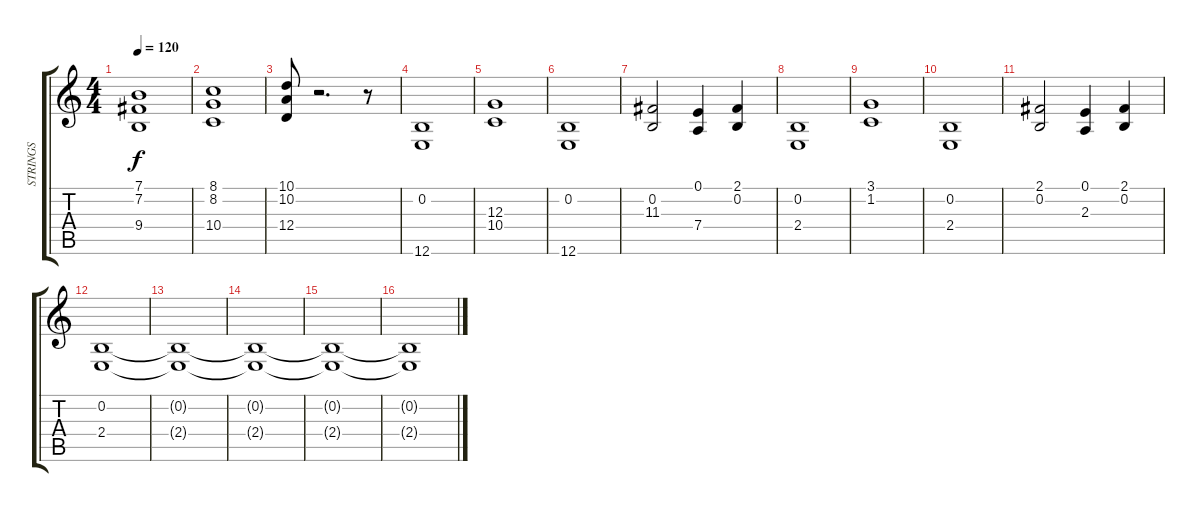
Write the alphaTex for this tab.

\track (" STRINGS " " STRINGS ") {instrument stringensemble2}
\staff {score tabs}
\tuning (E4 B3 G3 D3 A2 E2) {hide}
\ts (4 4)
\tempo 120
\clef g2
\ks c
(7.1 7.2 9.4).1{dy f} |
(8.1 8.2 10.4).1 |
(10.1 10.2 12.4).8 r.2{d} r.8 |
(0.2 12.6).1 |
(12.3 10.4).1 |
(0.2 12.6).1 |
(0.2 11.3).2 (0.1 7.4).4 (2.1 0.2).4 |
(0.2 2.4).1 |
(3.1 1.2).1 |
(0.2 2.4).1 |
(2.1 0.2).2 (0.1 2.3).4 (2.1 0.2).4 |
(0.2 2.4).1 |
(0.2{t} 2.4{t}).1 |
(0.2{t} 2.4{t}).1 |
(0.2{t} 2.4{t}).1 |
(0.2{t} 2.4{t}).1
